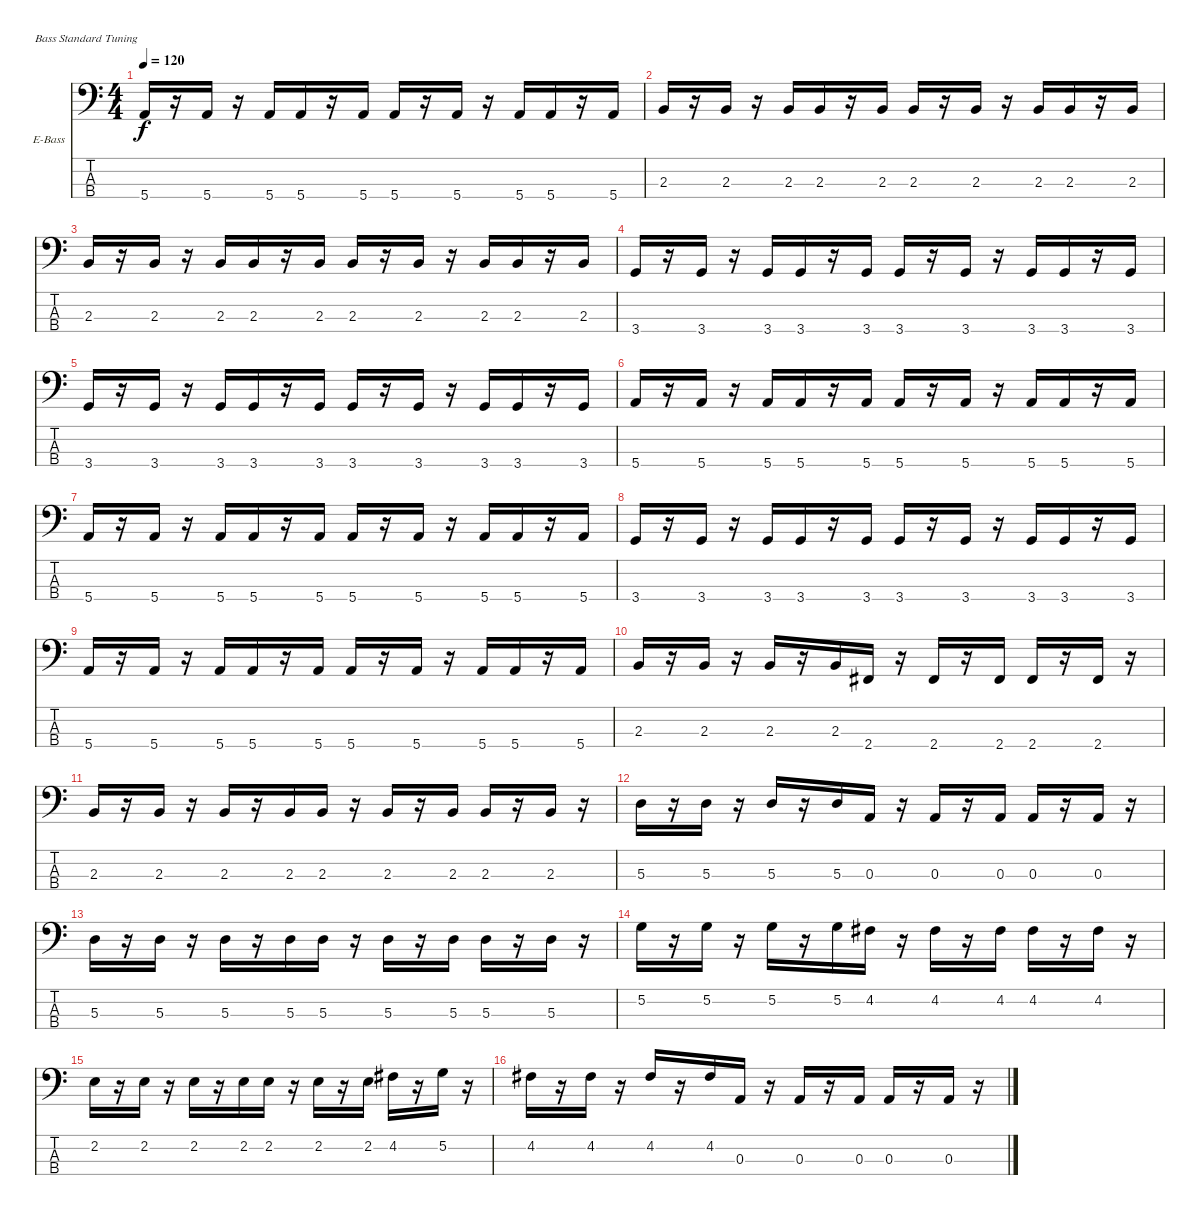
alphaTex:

\defaultSystemsLayout 4
\bracketExtendMode nobrackets
\firstSystemTrackNameOrientation horizontal
\otherSystemsTrackNameOrientation horizontal
\track ("Electric Bass" "E-Bass") {instrument electricbassfinger}
\staff {score tabs}
\tuning (G2 D2 A1 E1)
\ts (4 4)
\tempo 120
\clef f4
\ks c
5.4.16{dy f} r.16 5.4.16 r.16 5.4.16 5.4.16 r.16 5.4.16 5.4.16 r.16 5.4.16 r.16 5.4.16 5.4.16 r.16 5.4.16 |
2.3.16 r.16 2.3.16 r.16 2.3.16 2.3.16 r.16 2.3.16 2.3.16 r.16 2.3.16 r.16 2.3.16 2.3.16 r.16 2.3.16 |
2.3.16 r.16 2.3.16 r.16 2.3.16 2.3.16 r.16 2.3.16 2.3.16 r.16 2.3.16 r.16 2.3.16 2.3.16 r.16 2.3.16 |
3.4.16 r.16 3.4.16 r.16 3.4.16 3.4.16 r.16 3.4.16 3.4.16 r.16 3.4.16 r.16 3.4.16 3.4.16 r.16 3.4.16 |
3.4.16 r.16 3.4.16 r.16 3.4.16 3.4.16 r.16 3.4.16 3.4.16 r.16 3.4.16 r.16 3.4.16 3.4.16 r.16 3.4.16 |
5.4.16 r.16 5.4.16 r.16 5.4.16 5.4.16 r.16 5.4.16 5.4.16 r.16 5.4.16 r.16 5.4.16 5.4.16 r.16 5.4.16 |
5.4.16 r.16 5.4.16 r.16 5.4.16 5.4.16 r.16 5.4.16 5.4.16 r.16 5.4.16 r.16 5.4.16 5.4.16 r.16 5.4.16 |
3.4.16 r.16 3.4.16 r.16 3.4.16 3.4.16 r.16 3.4.16 3.4.16 r.16 3.4.16 r.16 3.4.16 3.4.16 r.16 3.4.16 |
5.4.16 r.16 5.4.16 r.16 5.4.16 5.4.16 r.16 5.4.16 5.4.16 r.16 5.4.16 r.16 5.4.16 5.4.16 r.16 5.4.16 |
2.3.16 r.16 2.3.16 r.16 2.3.16 r.16 2.3.16 2.4.16 r.16 2.4.16 r.16 2.4.16 2.4.16 r.16 2.4.16 r.16 |
2.3.16 r.16 2.3.16 r.16 2.3.16 r.16 2.3.16 2.3.16 r.16 2.3.16 r.16 2.3.16 2.3.16 r.16 2.3.16 r.16 |
5.3.16 r.16 5.3.16 r.16 5.3.16 r.16 5.3.16 0.3.16 r.16 0.3.16 r.16 0.3.16 0.3.16 r.16 0.3.16 r.16 |
5.3.16 r.16 5.3.16 r.16 5.3.16 r.16 5.3.16 5.3.16 r.16 5.3.16 r.16 5.3.16 5.3.16 r.16 5.3.16 r.16 |
5.2.16 r.16 5.2.16 r.16 5.2.16 r.16 5.2.16 4.2.16 r.16 4.2.16 r.16 4.2.16 4.2.16 r.16 4.2.16 r.16 |
2.2.16 r.16 2.2.16 r.16 2.2.16 r.16 2.2.16 2.2.16 r.16 2.2.16 r.16 2.2.16 4.2.16 r.16 5.2.16 r.16 |
4.2.16 r.16 4.2.16 r.16 4.2.16 r.16 4.2.16 0.3.16 r.16 0.3.16 r.16 0.3.16 0.3.16 r.16 0.3.16 r.16
